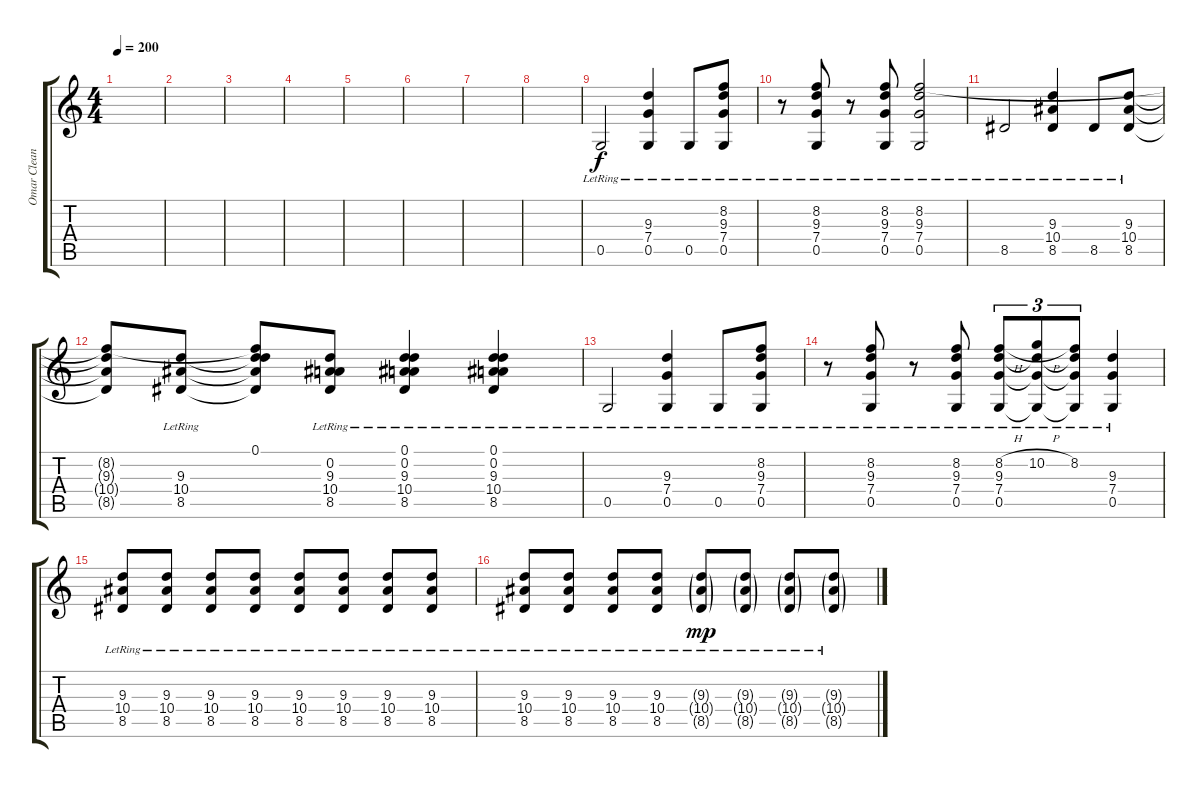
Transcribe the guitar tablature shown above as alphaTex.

\track ("Omar Clean" "Omar Clean") {instrument electricguitarclean}
\staff {score tabs}
\tuning (D4 A3 F3 C3 G2 C2) {hide}
\ts (4 4)
\tempo 200
\clef g2
\ks c
|
|
|
|
|
|
|
|
0.5{lr}.2 (9.3{lr} 7.4{lr} 0.5{lr}).4 0.5{lr}.8 (8.2{lr} 9.3{lr} 7.4{lr} 0.5{lr}).8 |
r.8 (8.2{lr} 9.3{lr} 7.4{lr} 0.5{lr}).8 r.8 (8.2{lr} 9.3{lr} 7.4{lr} 0.5{lr}).8 (8.2{lr} 9.3{lr} 7.4{lr} 0.5{lr}).2 |
8.5{lr}.2 (9.3{lr} 10.4{lr} 8.5{lr}).4 8.5{lr}.8 (9.3{lr} 10.4{lr} 8.5{lr}).8 |
(8.2{t} 9.3{t} 10.4{t} 8.5{t}).8 (9.3{lr} 10.4{lr} 8.5{lr}).8 (0.1 8.2{t} 9.3{t} 10.4{t} 8.5{t}).8 (0.2{lr} 9.3{lr} 10.4{lr} 8.5{lr}).8 (0.1{lr} 0.2{lr} 9.3{lr} 10.4{lr} 8.5{lr}).4 (0.1{lr} 0.2{lr} 9.3{lr} 10.4{lr} 8.5{lr}).4 |
0.5{lr}.2 (9.3{lr} 7.4{lr} 0.5{lr}).4 0.5{lr}.8 (8.2{lr} 9.3{lr} 7.4{lr} 0.5{lr}).8 |
r.8 (8.2{lr} 9.3{lr} 7.4{lr} 0.5{lr}).8 r.8 (8.2{lr} 9.3{lr} 7.4{lr} 0.5{lr}).8 (8.2{h lr} 9.3{lr} 7.4{lr} 0.5{lr}).8{tu (3 2)} (10.2{h lr} 9.3{t} 7.4{t} 0.5{t}).8{tu (3 2)} (8.2{lr} 9.3{t} 7.4{t} 0.5{t}).8{tu (3 2)} (9.3{lr} 7.4{lr} 0.5{lr}).4 |
(9.3{lr} 10.4{lr} 8.5{lr}).8 (9.3{lr} 10.4{lr} 8.5{lr}).8 (9.3{lr} 10.4{lr} 8.5{lr}).8 (9.3{lr} 10.4{lr} 8.5{lr}).8 (9.3{lr} 10.4{lr} 8.5{lr}).8 (9.3{lr} 10.4{lr} 8.5{lr}).8 (9.3{lr} 10.4{lr} 8.5{lr}).8 (9.3{lr} 10.4{lr} 8.5{lr}).8 |
(9.3{lr} 10.4{lr} 8.5{lr}).8 (9.3{lr} 10.4{lr} 8.5{lr}).8 (9.3{lr} 10.4{lr} 8.5{lr}).8 (9.3{lr} 10.4{lr} 8.5{lr}).8 (9.3{g lr} 10.4{g lr} 8.5{g lr}).8{dy mp} (9.3{g lr} 10.4{g lr} 8.5{g lr}).8 (9.3{g lr} 10.4{g lr} 8.5{g lr}).8 (9.3{g lr} 10.4{g lr} 8.5{g lr}).8
